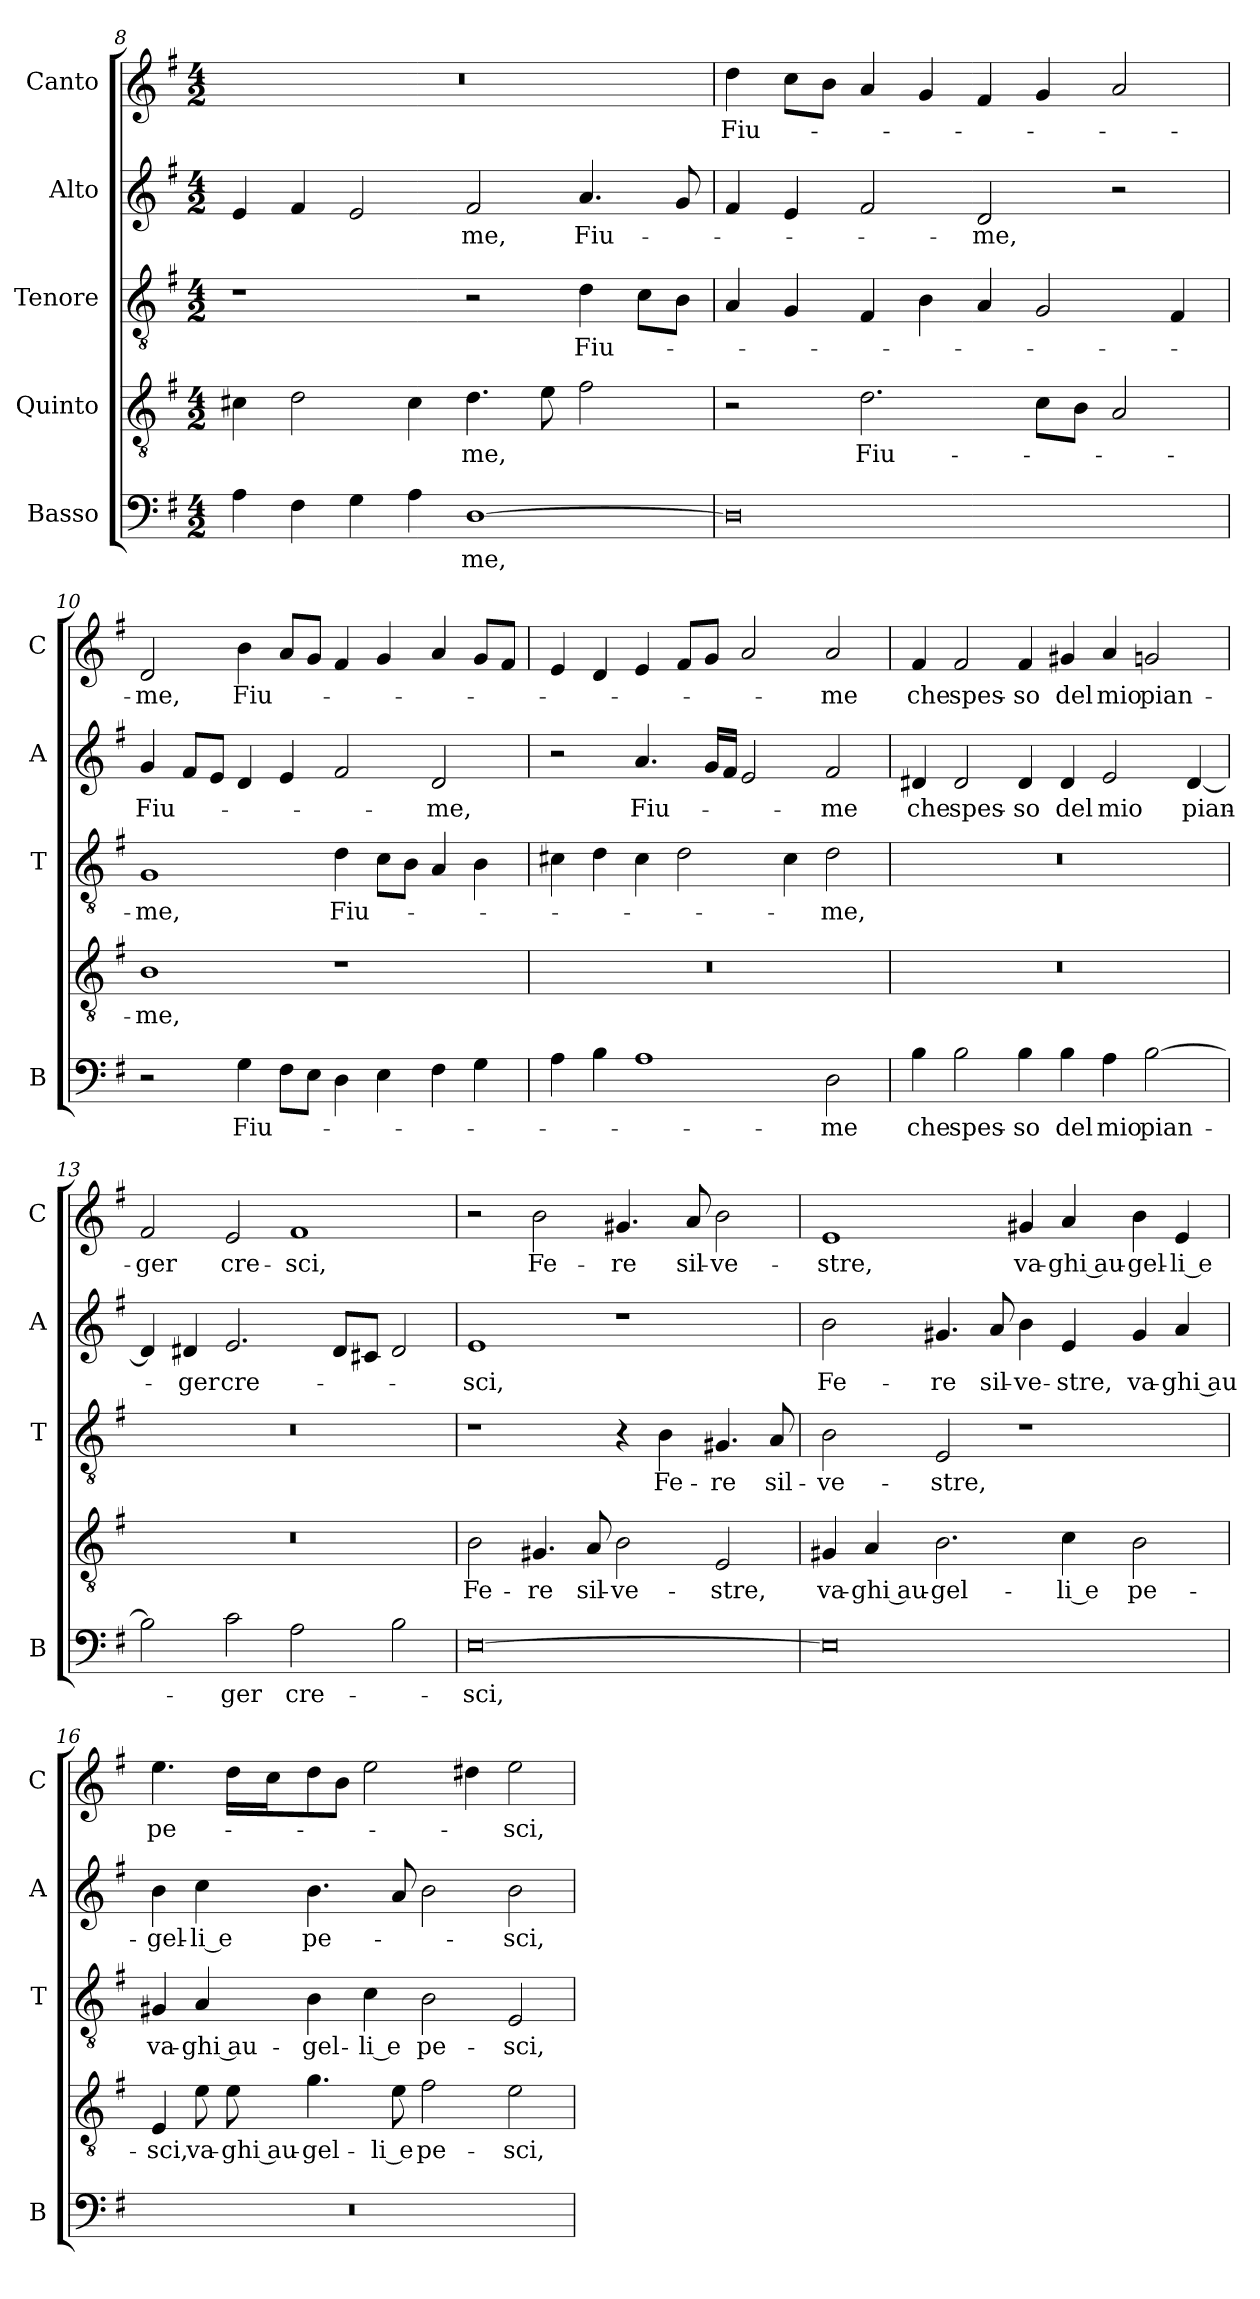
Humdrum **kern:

**kern	**text	**kern	**text	**kern	**text	**kern	**text	**kern	**text
*part5	*part5	*part4	*part4	*part3	*part3	*part2	*part2	*part1	*part1
*staff5	*staff5	*staff4	*staff4	*staff3	*staff3	*staff2	*staff2	*staff1	*staff1
*I"Basso	*	*I"Quinto	*	*I"Tenore	*	*I"Alto	*	*I"Canto	*
*I'B	*	*	*	*I'T	*	*I'A	*	*I'C	*
*clefF4	*	*clefGv2	*	*clefGv2	*	*clefG2	*	*clefG2	*
*k[f#]	*	*k[f#]	*	*k[f#]	*	*k[f#]	*	*k[f#]	*
*G:	*	*G:	*	*G:	*	*G:	*	*G:	*
*M4/2	*	*M4/2	*	*M4/2	*	*M4/2	*	*M4/2	*
=8	=8	=8	=8	=8	=8	=8	=8	=8	=8
4A\	.	4c#X\	.	1r	.	4e/	.	0r	.
4F#\	.	2d\	.	.	.	4f#/	.	.	.
4G\	.	.	.	.	.	2e/	.	.	.
4A\	.	4c#\	.	.	.	.	.	.	.
!	!LO:LY:b	!	!LO:LY:b	!	!	!	!LO:LY:b	!	!
[1D	-me,	4.d\	-me,	2r	.	2f#/	-me,	.	.
.	.	8e\	.	.	.	.	.	.	.
!	!	!	!	!	!LO:LY:b	!	!LO:LY:b	!	!
.	.	2f#\	.	4d\	Fiu-	4.a/	Fiu-	.	.
.	.	.	.	8c\L	.	.	.	.	.
.	.	.	.	8B\J	.	8g/	.	.	.
!!LO:PB:g=z
=9	=9	=9	=9	=9	=9	=9	=9	=9	=9
!	!	!	!	!	!	!	!	!	!LO:LY:b
0D]	.	2r	.	4A/	.	4f#/	.	4dd\	Fiu-
.	.	.	.	4G/	.	4e/	.	8cc\L	.
.	.	.	.	.	.	.	.	8b\J	.
!	!	!	!LO:LY:b	!	!	!	!	!	!
.	.	2.d\	Fiu-	4F#/	.	2f#/	.	4a/	.
.	.	.	.	4B\	.	.	.	4g/	.
!	!	!	!	!	!	!	!LO:LY:b	!	!
.	.	.	.	4A/	.	2d/	-me,	4f#/	.
.	.	8c\L	.	2G/	.	.	.	4g/	.
.	.	8B\J	.	.	.	.	.	.	.
.	.	2A/	.	.	.	2r	.	2a/	.
.	.	.	.	4F#/	.	.	.	.	.
=10	=10	=10	=10	=10	=10	=10	=10	=10	=10
!	!	!	!LO:LY:b	!	!LO:LY:b	!	!LO:LY:b	!	!LO:LY:b
2r	.	1B	-me,	1G	-me,	4g/	Fiu-	2d/	-me,
.	.	.	.	.	.	8f#/L	.	.	.
.	.	.	.	.	.	8e/J	.	.	.
!	!LO:LY:b	!	!	!	!	!	!	!	!LO:LY:b
4G\	Fiu-	.	.	.	.	4d/	.	4b\	Fiu-
8F#\L	.	.	.	.	.	4e/	.	8a/L	.
8E\J	.	.	.	.	.	.	.	8g/J	.
!	!	!	!	!	!LO:LY:b	!	!	!	!
4D\	.	1r	.	4d\	Fiu-	2f#/	.	4f#/	.
4E\	.	.	.	8c\L	.	.	.	4g/	.
.	.	.	.	8B\J	.	.	.	.	.
!	!	!	!	!	!	!	!LO:LY:b	!	!
4F#\	.	.	.	4A/	.	2d/	-me,	4a/	.
4G\	.	.	.	4B\	.	.	.	8g/L	.
.	.	.	.	.	.	.	.	8f#/J	.
=11	=11	=11	=11	=11	=11	=11	=11	=11	=11
4A\	.	0r	.	4c#X\	.	2r	.	4e/	.
4B\	.	.	.	4d\	.	.	.	4d/	.
!	!	!	!	!	!	!	!LO:LY:b	!	!
1A	.	.	.	4c#\	.	4.a/	Fiu-	4e/	.
.	.	.	.	2d\	.	.	.	8f#/L	.
.	.	.	.	.	.	16g/LL	.	8g/J	.
.	.	.	.	.	.	16f#/JJ	.	.	.
.	.	.	.	.	.	2e/	.	2a/	.
.	.	.	.	4c#\	.	.	.	.	.
!	!LO:LY:b	!	!	!	!LO:LY:b	!	!LO:LY:b	!	!LO:LY:b
2D\	-me	.	.	2d\	-me,	2f#/	-me	2a/	-me
!!LO:LB:g=z
=12	=12	=12	=12	=12	=12	=12	=12	=12	=12
!	!LO:LY:b	!	!	!	!	!	!LO:LY:b	!	!LO:LY:b
4B\	che	0r	.	0r	.	4d#X/	che	4f#/	che
!	!LO:LY:b	!	!	!	!	!	!LO:LY:b	!	!LO:LY:b
2B\	spes-	.	.	.	.	2d#/	spes-	2f#/	spes-
!	!LO:LY:b	!	!	!	!	!	!LO:LY:b	!	!LO:LY:b
4B\	-so	.	.	.	.	4d#/	-so	4f#/	-so
!	!LO:LY:b	!	!	!	!	!	!LO:LY:b	!	!LO:LY:b
4B\	del	.	.	.	.	4d#/	del	4g#X/	del
!	!LO:LY:b	!	!	!	!	!	!LO:LY:b	!	!LO:LY:b
4A\	mio	.	.	.	.	2e/	mio	4a/	mio
!	!LO:LY:b	!	!	!	!	!	!	!	!LO:LY:b
[2B\	pian-	.	.	.	.	.	.	2gn/	pian-
!	!	!	!	!	!	!	!LO:LY:b	!	!
.	.	.	.	.	.	[4d#/	pian-	.	.
=13	=13	=13	=13	=13	=13	=13	=13	=13	=13
!	!	!	!	!	!	!	!	!	!LO:LY:b
2B\]	.	0r	.	0r	.	4d#/]	.	2f#/	-ger
!	!	!	!	!	!	!	!LO:LY:b	!	!
.	.	.	.	.	.	4d#X/	-ger	.	.
!	!LO:LY:b	!	!	!	!	!	!LO:LY:b	!	!LO:LY:b
2c\	-ger	.	.	.	.	2.e/	cre-	2e/	cre-
!	!LO:LY:b	!	!	!	!	!	!	!	!LO:LY:b
2A\	cre-	.	.	.	.	.	.	1f#	-sci,
.	.	.	.	.	.	8d#/L	.	.	.
.	.	.	.	.	.	8c#X/J	.	.	.
2B\	.	.	.	.	.	2d#/	.	.	.
=14	=14	=14	=14	=14	=14	=14	=14	=14	=14
!	!LO:LY:b	!	!LO:LY:b	!	!	!	!LO:LY:b	!	!
[0E	-sci,	2B\	Fe-	1r	.	1e	-sci,	2r	.
!	!	!	!LO:LY:b	!	!	!	!	!	!LO:LY:b
.	.	4.G#X/	-re	.	.	.	.	2b\	Fe-
!	!	!	!LO:LY:b	!	!	!	!	!	!
.	.	8A/	sil-	.	.	.	.	.	.
!	!	!	!LO:LY:b	!	!	!	!	!	!LO:LY:b
.	.	2B\	-ve-	4r	.	1r	.	4.g#X/	-re
!	!	!	!	!	!LO:LY:b	!	!	!	!
.	.	.	.	4B\	Fe-	.	.	.	.
!	!	!	!	!	!	!	!	!	!LO:LY:b
.	.	.	.	.	.	.	.	8a/	sil-
!	!	!	!LO:LY:b	!	!LO:LY:b	!	!	!	!LO:LY:b
.	.	2E/	-stre,	4.G#X/	-re	.	.	2b\	-ve-
!	!	!	!	!	!LO:LY:b	!	!	!	!
.	.	.	.	8A/	sil-	.	.	.	.
!!LO:LB:g=z
=15	=15	=15	=15	=15	=15	=15	=15	=15	=15
!	!	!	!LO:LY:b	!	!LO:LY:b	!	!LO:LY:b	!	!LO:LY:b
0E]	.	4G#X/	va-	2B\	-ve-	2b\	Fe-	1e	-stre,
!	!	!	!LO:LY:b	!	!	!	!	!	!
.	.	4A/	-ghi au-	.	.	.	.	.	.
!	!	!	!LO:LY:b	!	!LO:LY:b	!	!LO:LY:b	!	!
.	.	2.B\	-gel-	2E/	-stre,	4.g#X/	-re	.	.
!	!	!	!	!	!	!	!LO:LY:b	!	!
.	.	.	.	.	.	8a/	sil-	.	.
!	!	!	!	!	!	!	!LO:LY:b	!	!LO:LY:b
.	.	.	.	1r	.	4b\	-ve-	4g#X/	va-
!	!	!	!LO:LY:b	!	!	!	!LO:LY:b	!	!LO:LY:b
.	.	4c\	-li e	.	.	4e/	-stre,	4a/	-ghi au-
!	!	!	!LO:LY:b	!	!	!	!LO:LY:b	!	!LO:LY:b
.	.	2B\	pe-	.	.	4g#/	va-	4b\	-gel-
!	!	!	!	!	!	!	!LO:LY:b	!	!LO:LY:b
.	.	.	.	.	.	4a/	-ghi au-	4e/	-li e
=16	=16	=16	=16	=16	=16	=16	=16	=16	=16
!	!	!	!LO:LY:b	!	!LO:LY:b	!	!LO:LY:b	!	!LO:LY:b
0r	.	4E/	-sci,	4G#X/	va-	4b\	-gel-	4.ee\	pe-
!	!	!	!LO:LY:b	!	!LO:LY:b	!	!LO:LY:b	!	!
.	.	8e\	va-	4A/	-ghi au-	4cc\	-li e	.	.
!	!	!	!LO:LY:b	!	!	!	!	!	!
.	.	8e\	-ghi au-	.	.	.	.	16dd\LL	.
.	.	.	.	.	.	.	.	16cc\J	.
!	!	!	!LO:LY:b	!	!LO:LY:b	!	!LO:LY:b	!	!
.	.	4.g\	-gel-	4B\	-gel-	4.b\	pe-	8dd\	.
.	.	.	.	.	.	.	.	8b\J	.
!	!	!	!	!	!LO:LY:b	!	!	!	!
.	.	.	.	4c\	-li e	.	.	2ee\	.
!	!	!	!LO:LY:b	!	!	!	!	!	!
.	.	8e\	-li e	.	.	8a/	.	.	.
!	!	!	!LO:LY:b	!	!LO:LY:b	!	!	!	!
.	.	2f#\	pe-	2B\	pe-	2b\	.	.	.
.	.	.	.	.	.	.	.	4dd#X\	.
!	!	!	!LO:LY:b	!	!LO:LY:b	!	!LO:LY:b	!	!LO:LY:b
.	.	2e\	-sci,	2E/	-sci,	2b\	-sci,	2ee\	-sci,
=	=	=	=	=	=	=	=	=	=
*-	*-	*-	*-	*-	*-	*-	*-	*-	*-
